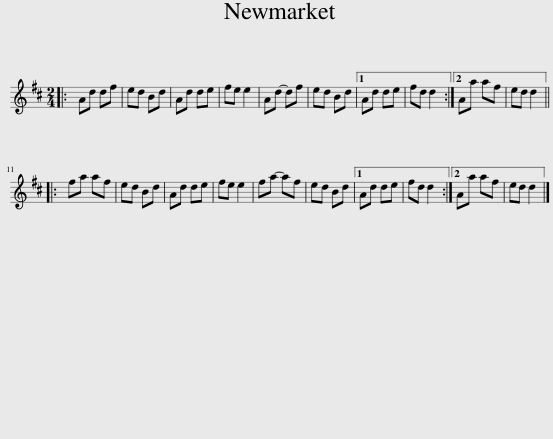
X:1
L:1/8
M:2/4
I:linebreak $
K:D
V:1 treble
V:1
|: Ad df | ed Bd | Ad de | fe e2 | Ad- df | %5
 ed Bd |1 Ad de | fd d2 :|2 Aa af | ed d2 |:$ %10
 fa af | ed Bd | Ad de | fe e2 | fa- af | %15
 ed Bd |1 Ad de | fd d2 :|2 Aa af | ed d2 |] %20
